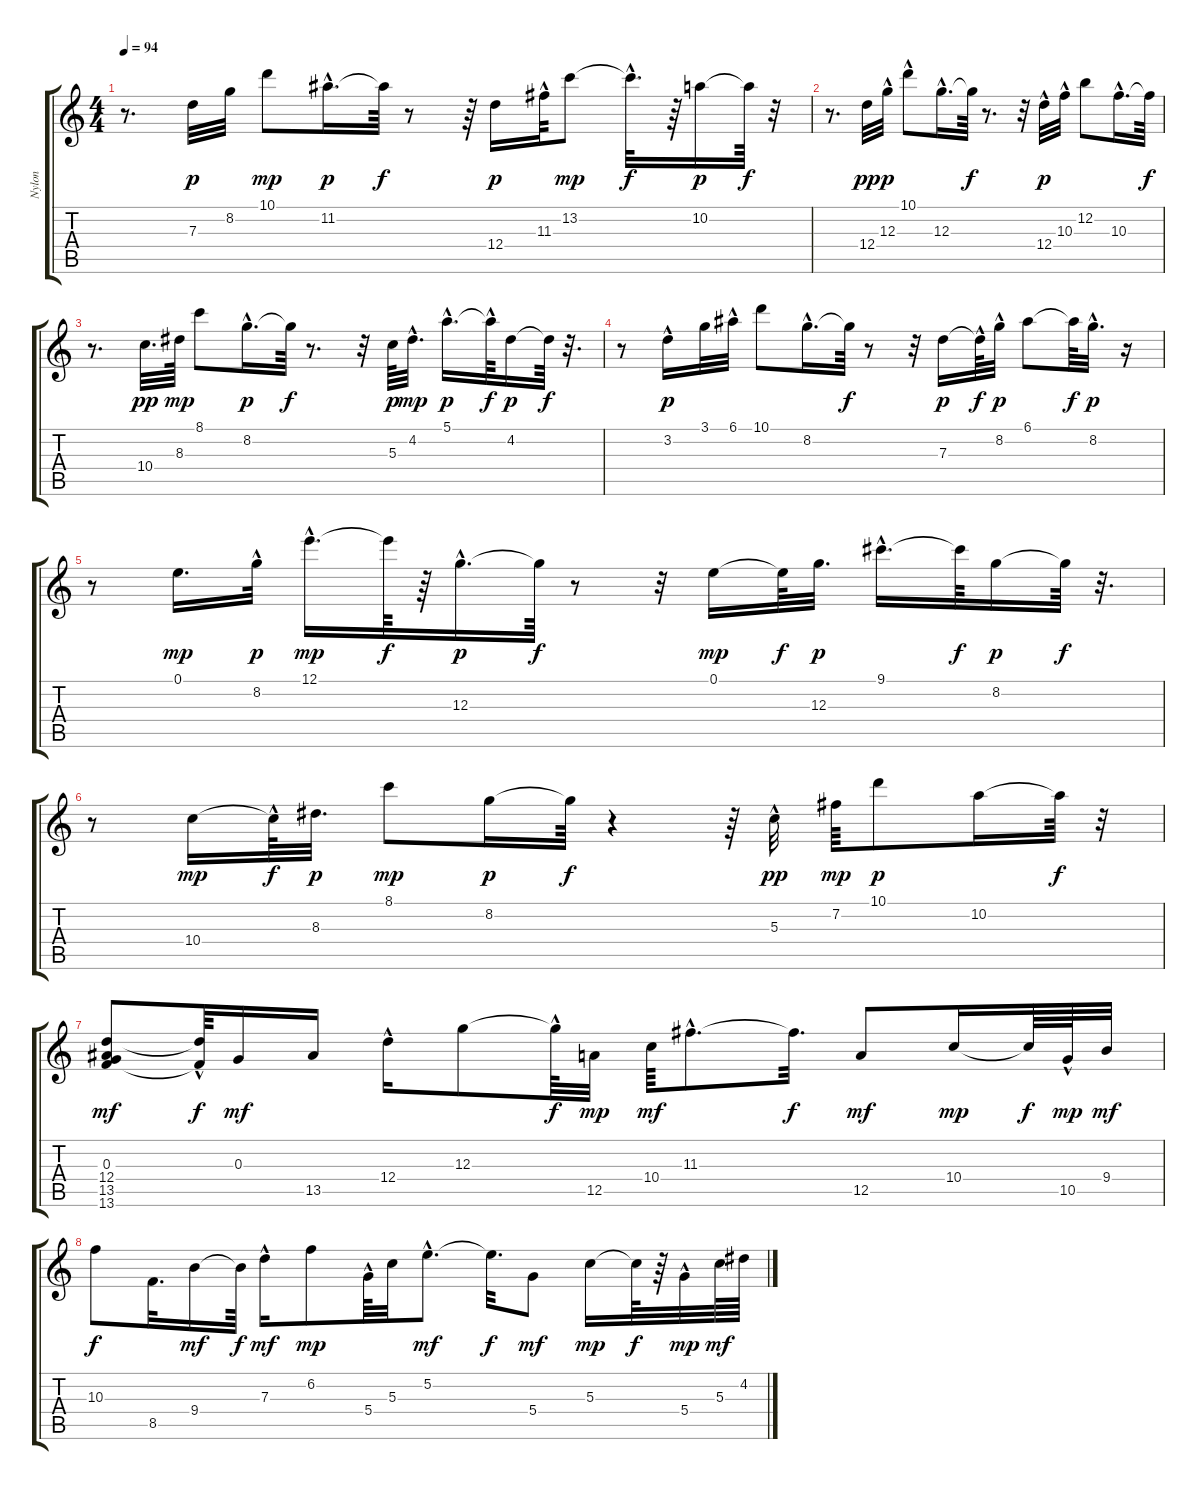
\track ("Nylon" "Nylon") {instrument acousticguitarnylon}
\staff {score tabs}
\tuning (E4 B3 G3 D3 A2 E2) {hide}
\ts (4 4)
\tempo 94
\clef g2
\ks c
r.8{d dy f} 7.3.32{dy p} 8.2.32 10.1.8{dy mp} 11.2{hac}.16{d dy p} 11.2{t}.64{dy f} r.8 r.64 12.4.16{dy p} 11.3{hac}.64 13.2.8{dy mp} 13.2{hac t}.32{d dy f} r.64 10.2.16{dy p} 10.2{t}.64{dy f} r.32 |
r.8{d} 12.4.32{dy pp} 12.3{hac}.32{dy p} 10.1{hac}.8 12.3{hac}.16{d} 12.3{t}.64{dy f} r.8{d} r.32 12.4{hac}.32{dy p} 10.3{hac}.32 12.2.8 10.3{hac}.16{d} 10.3{t}.64{dy f} |
r.8{d} 10.4.32{d dy pp} 8.3.64{dy mp} 8.1.8 8.2{hac}.16{d dy p} 8.2{t}.64{dy f} r.8{d} r.32 5.3.64{dy p} 4.2{hac}.32{d dy mp} 5.1{hac}.16{d dy p} 5.1{hac t}.64{dy f} 4.2.16{dy p} 4.2{t}.64{dy f} r.32{d} |
r.8 3.2{hac}.16{dy p} 3.1.32 6.1{hac}.32 10.1.8 8.2{hac}.16{d} 8.2{t}.64{dy f} r.8 r.32 7.3.16{dy p} 7.3{hac t}.64{dy f} 8.2{hac}.32{dy p} 6.1.8 6.1{t}.64{dy f} 8.2{hac}.32{d dy p} r.16 |
r.8 0.1.16{d dy mp} 8.2{hac}.32{dy p} 12.1{hac}.16{d dy mp} 12.1{t}.64{dy f} r.64 12.3{hac}.16{d dy p} 12.3{t}.64{dy f} r.8 r.32 0.1.16{dy mp} 0.1{t}.64{dy f} 12.3.32{d dy p} 9.1{hac}.16{d} 9.1{t}.64{dy f} 8.2.16{dy p} 8.2{t}.64{dy f} r.32{d} |
r.8 10.4.16{dy mp} 10.4{hac t}.64{dy f} 8.3.32{d dy p} 8.1.8{dy mp} 8.2.16{dy p} 8.2{t}.64{dy f} r.4 r.64 5.3{hac}.32{dy pp} 7.2.64{dy mp} 10.1.8{dy p} 10.2.16 10.2{t}.64{dy f} r.32 |
(0.3 12.4 13.5 13.6).8{dy mf} (12.4{t} 13.6{hac t}).64{dy f} 0.3.16{dy mf} 13.5.16 12.4{hac}.16 12.3.8 12.3{hac t}.64{dy f} 12.5.32{dy mp} 10.4.64{dy mf} 11.3{hac}.8{d} 11.3{t}.32{d dy f} 12.5.8{dy mf} 10.4.16{dy mp} 10.4{t}.64{dy f} 10.5{hac}.64{dy mp} 9.4.32{dy mf} |
10.3.8{dy f} 8.5.32{d} 9.4.16{dy mf} 9.4{t}.64{dy f} 7.3{hac}.16{dy mf} 6.2.8{dy mp} 5.4{hac}.64 5.3.32 5.2{hac}.8{d dy mf} 5.2{t}.32{d dy f} 5.4.8{dy mf} 5.3.16{dy mp} 5.3{t}.64{dy f} r.64 5.4{hac}.32{dy mp} 5.3.64{dy mf} 4.2.64
